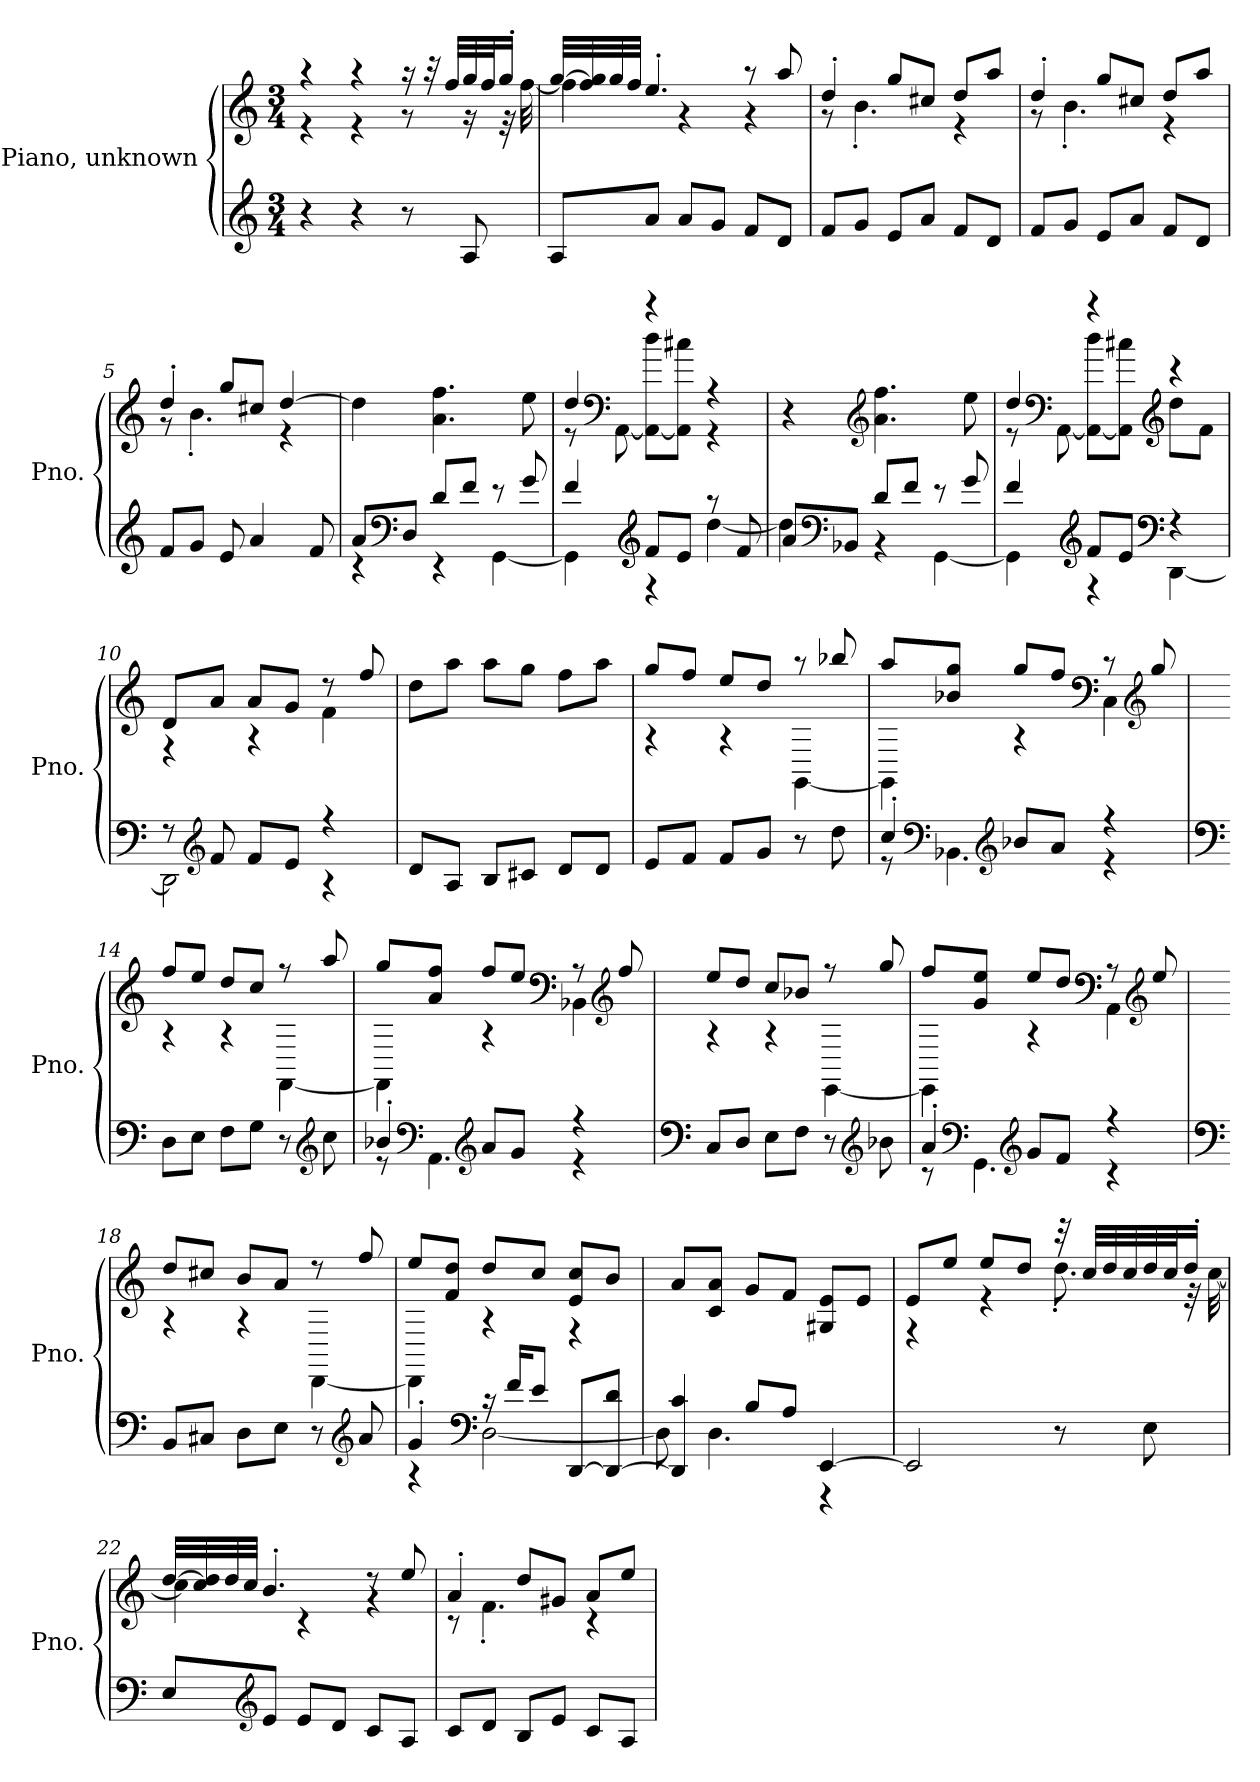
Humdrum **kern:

**kern	**kern
*part1	*part1
*staff2	*staff1
*I"Piano, unknown	*
*I'Pno.	*
*clefG2	*clefG2
*k[]	*k[]
*M3/4	*M3/4
*MM125	*MM125
=1	=1
*	*^
4r	4r	4r
4r	4r	4r
8r	16r	8r
.	32r	.
.	32ff/LLL	.
8A/	32gg/	16r
.	32ff/J	.
.	16gg'/JJ	32r
.	.	[32ff\
=2	=2	=2
8A/L	[32gg/LLL	4ff\]
.	32ff/ 32gg/]	.
.	32gg/	.
.	32ff/JJJ	.
8a/J	4.ee'/	.
8a/L	.	4r
8g/J	.	.
8f/L	8r	4r
8d/J	8aa/	.
=3	=3	=3
8f/L	4dd'/	8r
8g/J	.	4.b'\
8e/L	8gg/L	.
8a/J	8cc#X/J	.
8f/L	8dd/L	4r
8d/J	8aa/J	.
=4	=4	=4
8f/L	4dd'/	8r
8g/J	.	4.b'\
8e/L	8gg/L	.
8a/J	8cc#X/J	.
8f/L	8dd/L	4r
8d/J	8aa/J	.
!!LO:LB:g=z	!!
=5	=5	=5
8f/L	4dd'/	8r
8g/J	.	4.b'\
8e/	8gg/L	.
4a/	8cc#X/J	.
.	[4dd/	4r
8f/	.	.
*	*v	*v
=6	=6
*^	*
8a/L	4r	4dd\]
*clefF4	*	*
8D/J	.	.
8d/L	4r	4.a\ 4.ff\
8f/J	.	.
8r	[4GG\	.
8g/	.	8ee\
=7	=7	=7
*	*	*^
4f/	4GG\]	4dd/	8r
*	*	*clefF4	*
.	.	.	[8AA\
*clefG2	*	*	*
8f/L	4r	4r	8AA\_ 8dd\L
8e/J	.	.	8AA\] 8cc#X\J
8r	[4dd\	4r	4r
8f/	.	.	.
*	*	*v	*v
=8	=8	=8
8a/L	4dd\]	4r
*clefF4	*	*
8BB-X/J	.	.
*	*	*clefG2
8d/L	4r	4.a\ 4.ff\
8f/J	.	.
8r	[4GG\	.
8g/	.	8ee\
!!LO:LB:g=z
=9	=9	=9
*	*	*^
4f/	4GG\]	4dd/	8r
*	*	*clefF4	*
.	.	.	[8AA\
*clefG2	*	*	*
8f/L	4r	4r	8AA\_ 8dd\L
8e/J	.	.	8AA\] 8cc#X\J
*clefF4	*	*clefG2	*
4r	[4DD\	4r	8dd\L
.	.	.	8f\J
=10	=10	=10	=10
8r	2DD\]	8d/L	4r
*clefG2	*	*	*
8f/	.	8a/J	.
8f/L	.	8a/L	4r
8e/J	.	8g/J	.
4r	4r	8r	4f\
.	.	8ff/	.
*v	*v	*	*
*	*v	*v
=11	=11
8d/L	8dd\L
8A/J	8aa\J
8B/L	8aa\L
8c#X/J	8gg\J
8d/L	8ff\L
8d/J	8aa\J
=12	=12
*	*^
8e/L	8gg/L	4r
8f/J	8ff/J	.
8f/L	8ee/L	4r
8g/J	8dd/J	.
8r	8r	[4GG\
8dd\	8bb-X/	.
!!LO:LB:g=z	!!
=13	=13	=13
*^	*	*
4cc'/	8r	8aa/L	4GG\]
*clefF4	*	*	*
.	4.BB-X\	8b-X/ 8gg/J	.
*clefG2	*	*	*
8b-X/L	.	8gg/L	4r
8a/J	.	8ff/J	.
*	*	*clefF4	*
4r	4r	8r	4C\
*	*	*clefG2	*
.	.	8gg/	.
*v	*v	*	*
=14	=14	=14
*clefF4	*	*
8D\L	8ff/L	4r
8E\J	8ee/J	.
8F\L	8dd/L	4r
8G\J	8cc/J	.
8r	8r	[4FF\
*clefG2	*	*
8cc\	8aa/	.
=15	=15	=15
*^	*	*
4b-X'/	8r	8gg/L	4FF\]
*clefF4	*	*	*
.	4.AA\	8a/ 8ff/J	.
*clefG2	*	*	*
8a/L	.	8ff/L	4r
8g/J	.	8ee/J	.
*	*	*clefF4	*
4r	4r	8r	4BB-X\
*	*	*clefG2	*
.	.	8ff/	.
*v	*v	*	*
!!LO:LB:g=z	!!
=16	=16	=16
*clefF4	*	*
8C/L	8ee/L	4r
8D/J	8dd/J	.
8E\L	8cc/L	4r
8F\J	8b-X/J	.
8r	8r	[4EE\
*clefG2	*	*
8b-X\	8gg/	.
=17	=17	=17
*^	*	*
4a'/	8r	8ff/L	4EE\]
*clefF4	*	*	*
.	4.GG\	8g/ 8ee/J	.
*clefG2	*	*	*
8g/L	.	8ee/L	4r
8f/J	.	8dd/J	.
*	*	*clefF4	*
4r	4r	8r	4AA\
*	*	*clefG2	*
.	.	8ee/	.
*v	*v	*	*
=18	=18	=18
*clefF4	*	*
8BB/L	8dd/L	4r
8C#X/J	8cc#X/J	.
8D\L	8b/L	4r
8E\J	8a/J	.
8r	8r	[4DD\
*clefG2	*	*
8a/	8ff/	.
=19	=19	=19
*^	*	*
4g'/	4r	8ee/L	4DD\]
.	.	8f/ 8dd/J	.
*clefF4	*	*	*
16r	[2D\	8dd/L	4r
16f/KL	.	.	.
8e/J	.	8cc/J	.
[8DD/L	.	8e/ 8cc/L	4r
8DD/_ 8d/J	.	8b/J	.
*	*	*v	*v
!!LO:LB:g=z
=20	=20	=20
4DD/] 4c/	8D\]	8a/L
.	4.D\	8c/ 8a/J
8B/L	.	8g/L
8A/J	.	8f/J
[4EE/	4r	8G#X/ 8e/L
.	.	8e/J
*v	*v	*
=21	=21
*	*^
2EE/]	8e/L	4r
.	8ee/J	.
.	8ee/L	4r
.	8dd/J	.
8r	32r	8.dd'\
.	32cc/LLL	.
.	32dd/	.
.	32cc/	.
8E\	32dd/	.
.	32cc/J	.
.	16dd'/JJ	32r
.	.	[32cc\
=22	=22	=22
8E/L	[32dd/LLL	4cc\]
.	32cc/ 32dd/]	.
.	32dd/	.
.	32cc/JJJ	.
*clefG2	*	*
8e/J	4.b'/	.
8e/L	.	4r
8d/J	.	.
8c/L	8r	4r
8A/J	8ee/	.
=23	=23	=23
8c/L	4a'/	8r
8d/J	.	4.f'\
8B/L	8dd/L	.
8e/J	8g#X/J	.
8c/L	8a/L	4r
8A/J	8ee/J	.
*	*v	*v
=	=
*-	*-
